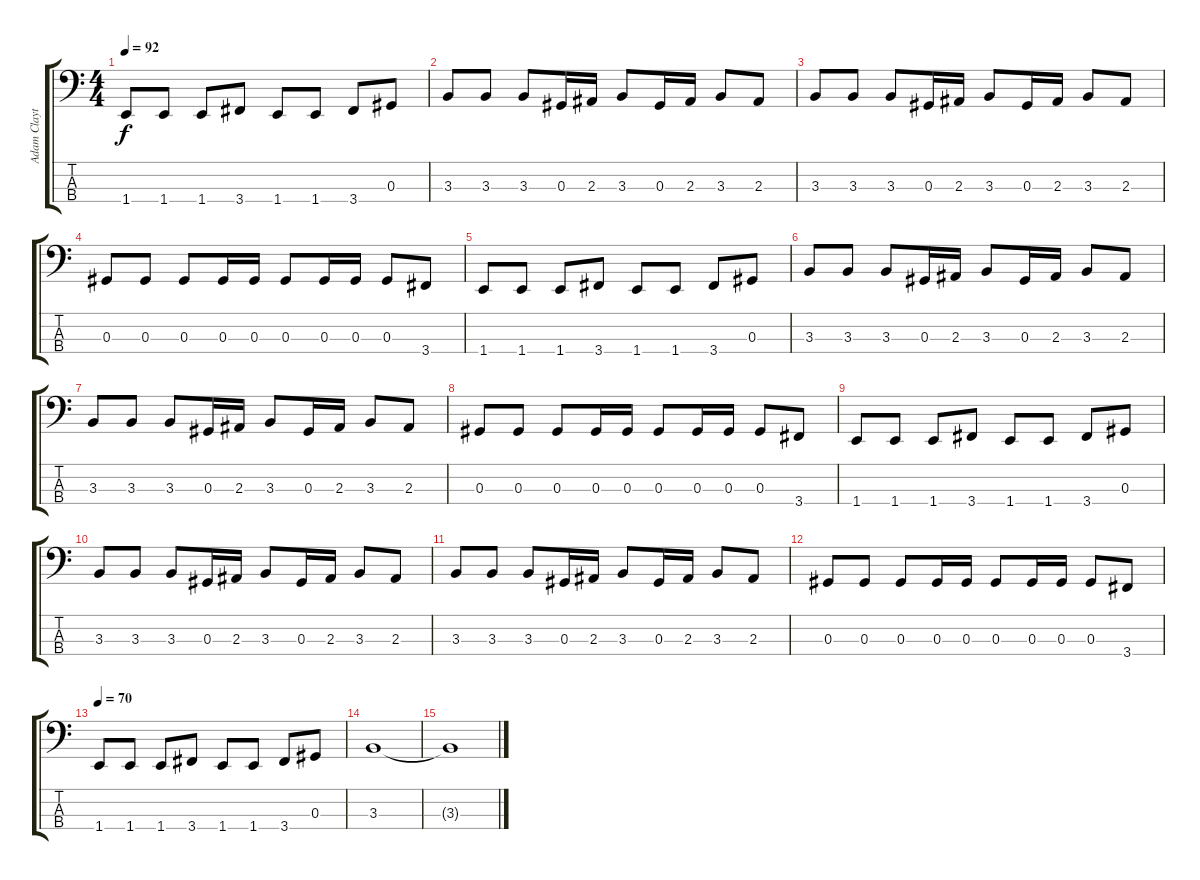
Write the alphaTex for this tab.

\track ("Adam Clayton" "Adam Clayt") {instrument electricbassfinger}
\staff {score tabs}
\tuning (Gb2 Db2 Ab1 Eb1) {hide}
\ts (4 4)
\tempo 92
\clef f4
\ks c
1.4.8{dy f} 1.4.8 1.4.8 3.4.8 1.4.8 1.4.8 3.4.8 0.3.8 |
3.3.8 3.3.8 3.3.8 0.3.16 2.3.16 3.3.8 0.3.16 2.3.16 3.3.8 2.3.8 |
3.3.8 3.3.8 3.3.8 0.3.16 2.3.16 3.3.8 0.3.16 2.3.16 3.3.8 2.3.8 |
0.3.8 0.3.8 0.3.8 0.3.16 0.3.16 0.3.8 0.3.16 0.3.16 0.3.8 3.4.8 |
1.4.8 1.4.8 1.4.8 3.4.8 1.4.8 1.4.8 3.4.8 0.3.8 |
3.3.8 3.3.8 3.3.8 0.3.16 2.3.16 3.3.8 0.3.16 2.3.16 3.3.8 2.3.8 |
3.3.8 3.3.8 3.3.8 0.3.16 2.3.16 3.3.8 0.3.16 2.3.16 3.3.8 2.3.8 |
0.3.8 0.3.8 0.3.8 0.3.16 0.3.16 0.3.8 0.3.16 0.3.16 0.3.8 3.4.8 |
1.4.8 1.4.8 1.4.8 3.4.8 1.4.8 1.4.8 3.4.8 0.3.8 |
3.3.8 3.3.8 3.3.8 0.3.16 2.3.16 3.3.8 0.3.16 2.3.16 3.3.8 2.3.8 |
3.3.8 3.3.8 3.3.8 0.3.16 2.3.16 3.3.8 0.3.16 2.3.16 3.3.8 2.3.8 |
0.3.8 0.3.8 0.3.8 0.3.16 0.3.16 0.3.8 0.3.16 0.3.16 0.3.8 3.4.8 |
\tempo 70
1.4.8 1.4.8 1.4.8 3.4.8 1.4.8 1.4.8 3.4.8 0.3.8 |
3.3.1 |
3.3{t}.1
